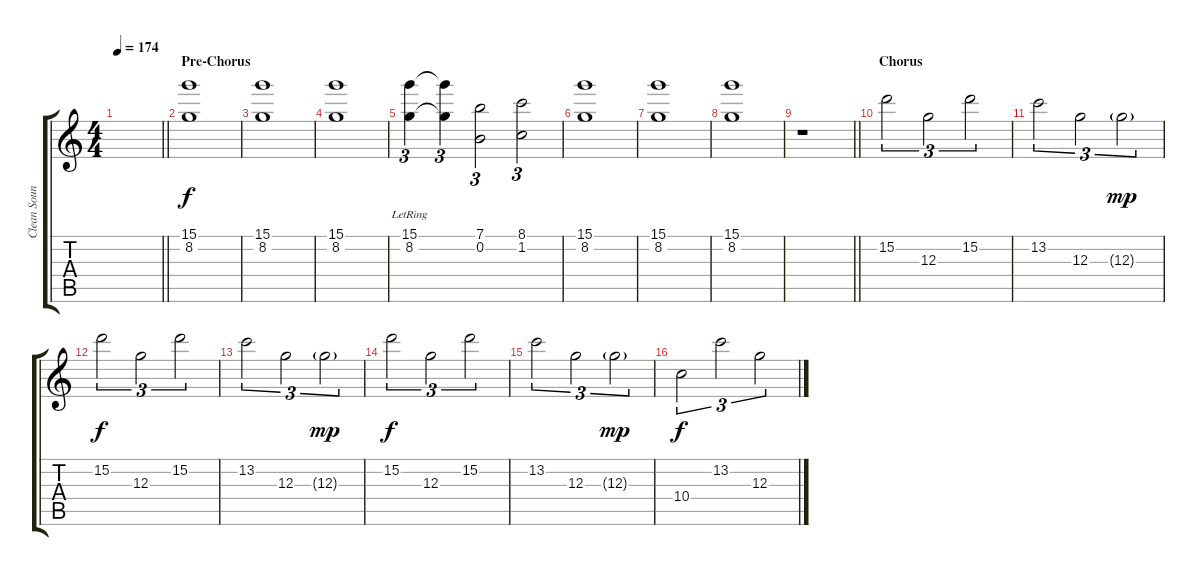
\track ("Clean Sound/Lead" "Clean Soun") {instrument electricguitarjazz}
\staff {score tabs}
\tuning (E4 B3 G3 D3 A2 E2) {hide}
\ts (4 4)
\tempo 174
\clef g2
\barLineRight lightlight
\ks c
|
\section ("" "Pre-Chorus")
(15.1 8.2).1 |
(15.1 8.2).1 |
(15.1 8.2).1 |
(15.1{lr} 8.2{lr}).4{tu (3 2)} (15.1{t} 8.2{t}).4{tu (3 2)} (7.1 0.2).2{tu (3 2)} (8.1 1.2).2{tu (3 2)} |
(15.1 8.2).1 |
(15.1 8.2).1 |
(15.1 8.2).1 |
\barLineRight lightlight
r.1 |
\section ("" "Chorus")
15.2.2{tu (3 2)} 12.3.2{tu (3 2)} 15.2.2{tu (3 2)} |
13.2.2{tu (3 2)} 12.3.2{tu (3 2)} 12.3{g}.2{tu (3 2) dy mp} |
15.2.2{tu (3 2) dy f} 12.3.2{tu (3 2)} 15.2.2{tu (3 2)} |
13.2.2{tu (3 2)} 12.3.2{tu (3 2)} 12.3{g}.2{tu (3 2) dy mp} |
15.2.2{tu (3 2) dy f} 12.3.2{tu (3 2)} 15.2.2{tu (3 2)} |
13.2.2{tu (3 2)} 12.3.2{tu (3 2)} 12.3{g}.2{tu (3 2) dy mp} |
10.4.2{tu (3 2) dy f} 13.2.2{tu (3 2)} 12.3.2{tu (3 2)}
